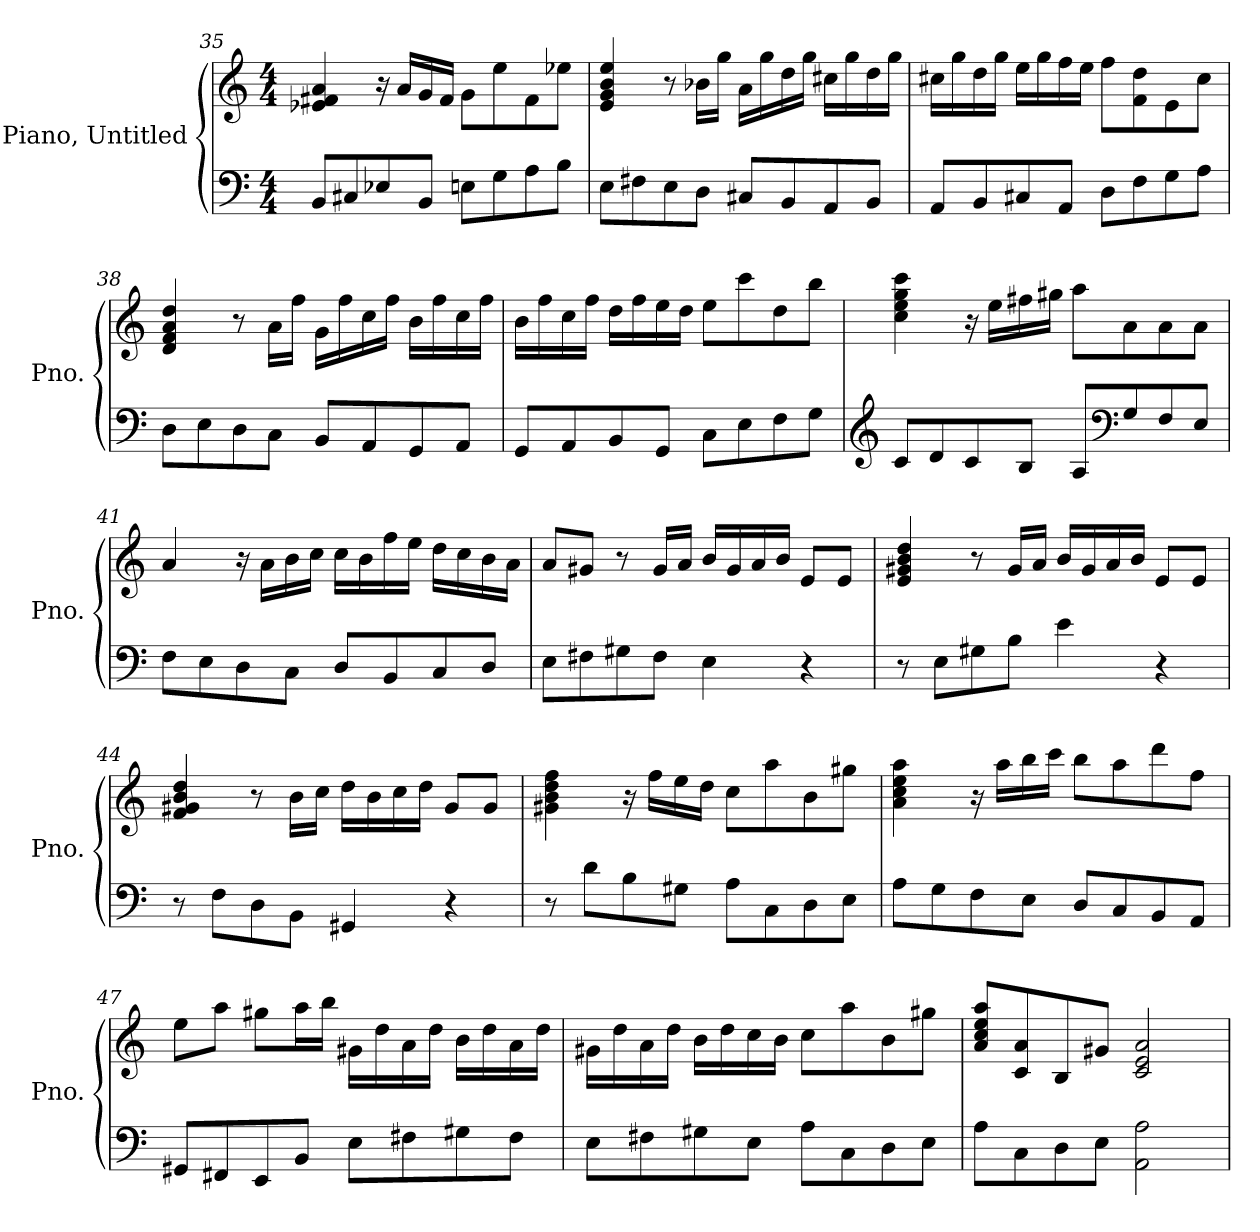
**kern	**kern
*part2	*part1
*staff2	*staff1
*I"Piano, Untitled	*I"Piano, Untitled
*I'Pno.	*I'Pno.
*clefF4	*clefG2
*k[]	*k[]
*M4/4	*M4/4
=35	=35
8BB/L	4e-X/ 4f#X/ 4a/
8C#X/	.
8E-X/	16r
.	16a/LL
8BB/J	16g/
.	16f#/JJ
8En\L	8g\L
8G\	8ee\
8A\	8f#\
8B\J	8ee-X\J
!!LO:LB:g=z
=36	=36
8E\L	4e/ 4g/ 4b/ 4ee/
8F#X\	.
8E\	8r
8D\J	16b-X\LL
.	16gg\JJ
8C#X/L	16a\LL
.	16gg\
8BB/	16dd\
.	16gg\JJ
8AA/	16cc#X\LL
.	16gg\
8BB/J	16dd\
.	16gg\JJ
=37	=37
8AA/L	16cc#X\LL
.	16gg\
8BB/	16dd\
.	16gg\JJ
8C#X/	16ee\LL
.	16gg\
8AA/J	16ff\
.	16ee\JJ
8D\L	8ff\L
8F\	8f\ 8dd\
8G\	8e\
8A\J	8cc#\J
=38	=38
8D\L	4d/ 4f/ 4a/ 4dd/
8E\	.
8D\	8r
8C\J	16a\LL
.	16ff\JJ
8BB/L	16g\LL
.	16ff\
8AA/	16cc\
.	16ff\JJ
8GG/	16b\LL
.	16ff\
8AA/J	16cc\
.	16ff\JJ
!!LO:LB:g=z
=39	=39
8GG/L	16b\LL
.	16ff\
8AA/	16cc\
.	16ff\JJ
8BB/	16dd\LL
.	16ff\
8GG/J	16ee\
.	16dd\JJ
8C\L	8ee\L
8E\	8ccc\
8F\	8dd\
8G\J	8bb\J
=40	=40
*clefG2	*
8c/L	4cc\ 4ee\ 4gg\ 4ccc\
8d/	.
8c/	16r
.	16ee\LL
8B/J	16ff#X\
.	16gg#X\JJ
8A/L	8aa\L
*clefF4	*
8G/	8a\
8F/	8a\
8E/J	8a\J
=41	=41
8F\L	4a/
8E\	.
8D\	16r
.	16a\LL
8C\J	16b\
.	16cc\JJ
8D/L	16cc\LL
.	16b\
8BB/	16ff\
.	16ee\JJ
8C/	16dd\LL
.	16cc\
8D/J	16b\
.	16a\JJ
!!LO:LB:g=z
=42	=42
8E\L	8a/L
8F#X\	8g#X/J
8G#X\	8r
8F#\J	16g#/LL
.	16a/JJ
4E\	16b/LL
.	16g#/
.	16a/
.	16b/JJ
4r	8e/L
.	8e/J
=43	=43
8r	4e/ 4g#X/ 4b/ 4dd/
8E\L	.
8G#X\	8r
8B\J	16g#/LL
.	16a/JJ
4e\	16b/LL
.	16g#/
.	16a/
.	16b/JJ
4r	8e/L
.	8e/J
=44	=44
8r	4f/ 4g#X/ 4b/ 4dd/
8F\L	.
8D\	8r
8BB\J	16b\LL
.	16cc\JJ
4GG#X/	16dd\LL
.	16b\
.	16cc\
.	16dd\JJ
4r	8g#/L
.	8g#/J
!!LO:LB:g=z
=45	=45
8r	4g#X\ 4b\ 4dd\ 4ff\
8d\L	.
8B\	16r
.	16ff\LL
8G#X\J	16ee\
.	16dd\JJ
8A\L	8cc\L
8C\	8aa\
8D\	8b\
8E\J	8gg#X\J
=46	=46
8A\L	4a\ 4cc\ 4ee\ 4aa\
8G\	.
8F\	16r
.	16aa\LL
8E\J	16bb\
.	16ccc\JJ
8D/L	8bb\L
8C/	8aa\
8BB/	8ddd\
8AA/J	8ff\J
=47	=47
8GG#X/L	8ee\L
8FF#X/	8aa\J
8EE/	8gg#X\L
8BB/J	16aa\L
.	16bb\JJ
8E\L	16g#X\LL
.	16dd\
8F#X\	16a\
.	16dd\JJ
8G#X\	16b\LL
.	16dd\
8F#\J	16a\
.	16dd\JJ
!!LO:LB:g=z
=48	=48
8E\L	16g#X\LL
.	16dd\
8F#X\	16a\
.	16dd\JJ
8G#X\	16b\LL
.	16dd\
8E\J	16cc\
.	16b\JJ
8A\L	8cc\L
8C\	8aa\
8D\	8b\
8E\J	8gg#X\J
=49	=49
8A\L	8a/ 8cc/ 8ee/ 8aa/L
8C\	8c/ 8a/
8D\	8B/
8E\J	8g#X/J
2AA\ 2A\	2c/ 2e/ 2a/
=	=
*-	*-
